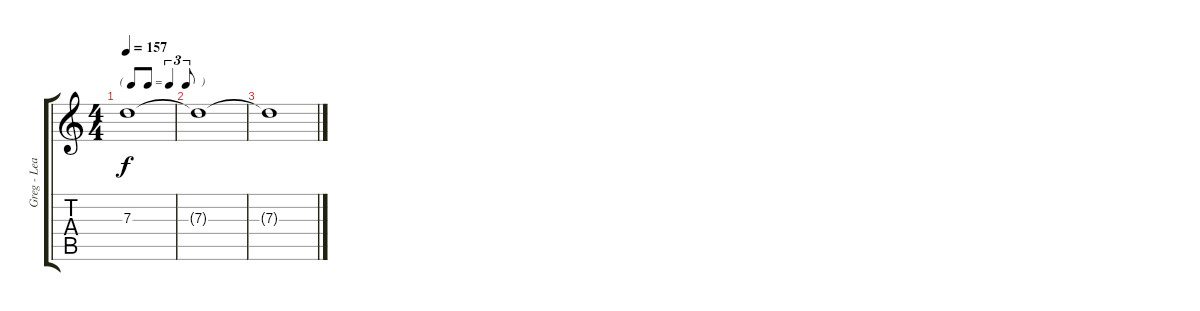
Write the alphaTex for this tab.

\track ("Greg - Lead Guitar" "Greg - Lea") {instrument distortionguitar}
\staff {score tabs}
\tuning (E4 B3 G3 D3 A2 E2) {hide}
\ts (4 4)
\tf triplet8th
\tempo 157
\clef g2
\ks c
7.3{t}.1{dy f} |
7.3{t}.1 |
7.3{t}.1
